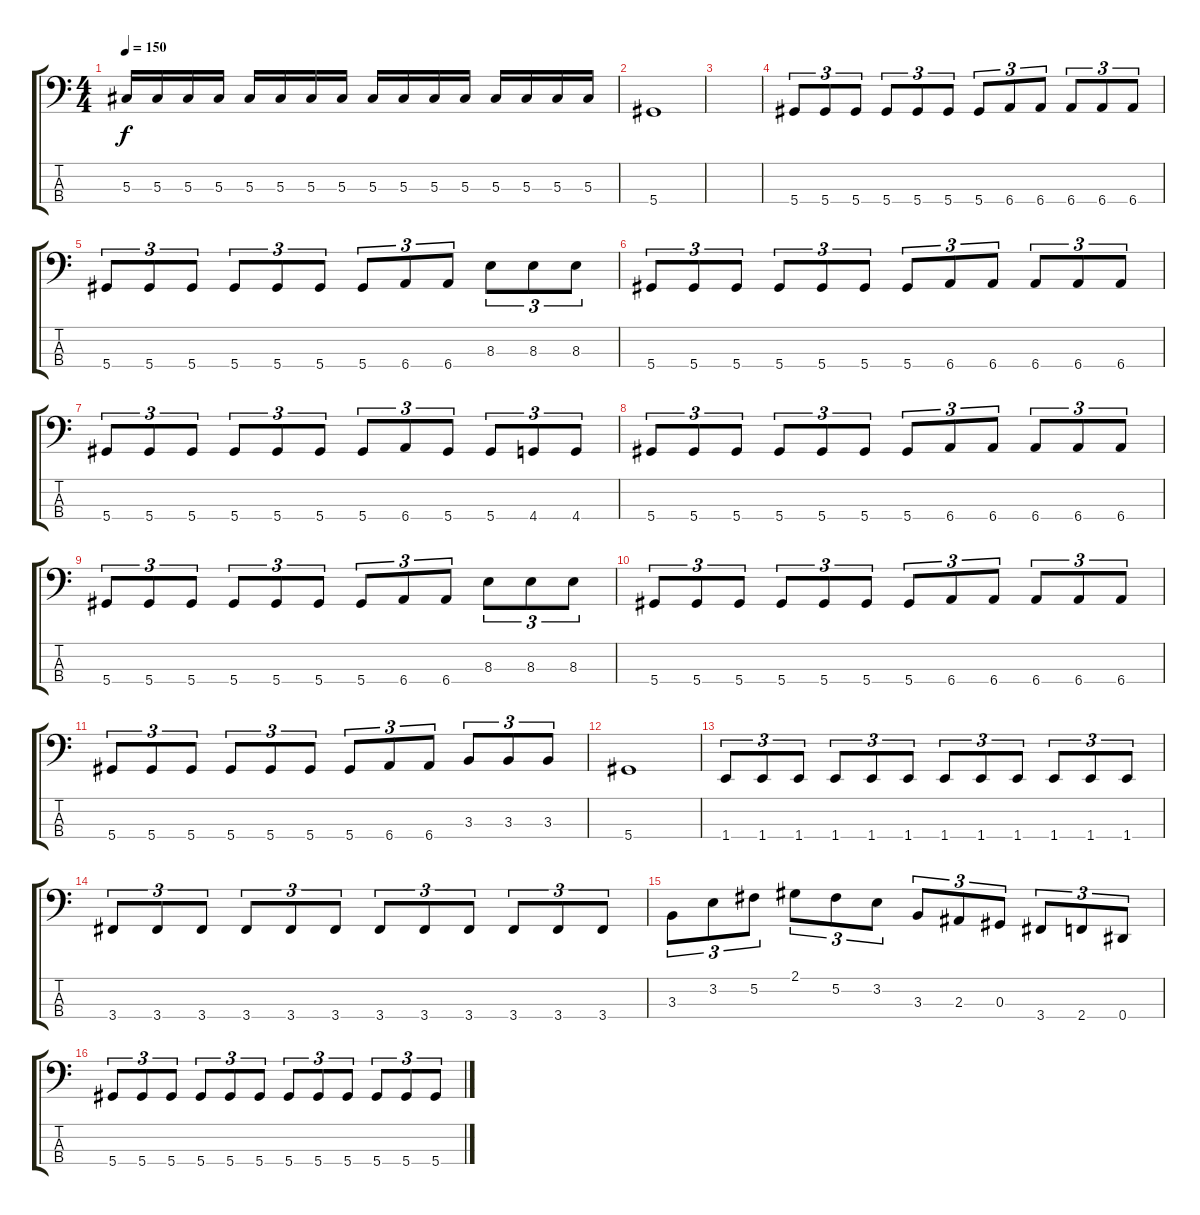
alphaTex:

\track "" {instrument electricbasspick}
\staff {score tabs}
\tuning (Gb2 Db2 Ab1 Eb1) {hide}
\ts (4 4)
\tempo 150
\clef f4
\ks c
5.3.16{dy f} 5.3.16 5.3.16 5.3.16 5.3.16 5.3.16 5.3.16 5.3.16 5.3.16 5.3.16 5.3.16 5.3.16 5.3.16 5.3.16 5.3.16 5.3.16 |
5.4.1 |
|
5.4.8{tu (3 2)} 5.4.8{tu (3 2)} 5.4.8{tu (3 2)} 5.4.8{tu (3 2)} 5.4.8{tu (3 2)} 5.4.8{tu (3 2)} 5.4.8{tu (3 2)} 6.4.8{tu (3 2)} 6.4.8{tu (3 2)} 6.4.8{tu (3 2)} 6.4.8{tu (3 2)} 6.4.8{tu (3 2)} |
5.4.8{tu (3 2)} 5.4.8{tu (3 2)} 5.4.8{tu (3 2)} 5.4.8{tu (3 2)} 5.4.8{tu (3 2)} 5.4.8{tu (3 2)} 5.4.8{tu (3 2)} 6.4.8{tu (3 2)} 6.4.8{tu (3 2)} 8.3.8{tu (3 2)} 8.3.8{tu (3 2)} 8.3.8{tu (3 2)} |
5.4.8{tu (3 2)} 5.4.8{tu (3 2)} 5.4.8{tu (3 2)} 5.4.8{tu (3 2)} 5.4.8{tu (3 2)} 5.4.8{tu (3 2)} 5.4.8{tu (3 2)} 6.4.8{tu (3 2)} 6.4.8{tu (3 2)} 6.4.8{tu (3 2)} 6.4.8{tu (3 2)} 6.4.8{tu (3 2)} |
5.4.8{tu (3 2)} 5.4.8{tu (3 2)} 5.4.8{tu (3 2)} 5.4.8{tu (3 2)} 5.4.8{tu (3 2)} 5.4.8{tu (3 2)} 5.4.8{tu (3 2)} 6.4.8{tu (3 2)} 5.4.8{tu (3 2)} 5.4.8{tu (3 2)} 4.4.8{tu (3 2)} 4.4.8{tu (3 2)} |
5.4.8{tu (3 2)} 5.4.8{tu (3 2)} 5.4.8{tu (3 2)} 5.4.8{tu (3 2)} 5.4.8{tu (3 2)} 5.4.8{tu (3 2)} 5.4.8{tu (3 2)} 6.4.8{tu (3 2)} 6.4.8{tu (3 2)} 6.4.8{tu (3 2)} 6.4.8{tu (3 2)} 6.4.8{tu (3 2)} |
5.4.8{tu (3 2)} 5.4.8{tu (3 2)} 5.4.8{tu (3 2)} 5.4.8{tu (3 2)} 5.4.8{tu (3 2)} 5.4.8{tu (3 2)} 5.4.8{tu (3 2)} 6.4.8{tu (3 2)} 6.4.8{tu (3 2)} 8.3.8{tu (3 2)} 8.3.8{tu (3 2)} 8.3.8{tu (3 2)} |
5.4.8{tu (3 2)} 5.4.8{tu (3 2)} 5.4.8{tu (3 2)} 5.4.8{tu (3 2)} 5.4.8{tu (3 2)} 5.4.8{tu (3 2)} 5.4.8{tu (3 2)} 6.4.8{tu (3 2)} 6.4.8{tu (3 2)} 6.4.8{tu (3 2)} 6.4.8{tu (3 2)} 6.4.8{tu (3 2)} |
5.4.8{tu (3 2)} 5.4.8{tu (3 2)} 5.4.8{tu (3 2)} 5.4.8{tu (3 2)} 5.4.8{tu (3 2)} 5.4.8{tu (3 2)} 5.4.8{tu (3 2)} 6.4.8{tu (3 2)} 6.4.8{tu (3 2)} 3.3.8{tu (3 2)} 3.3.8{tu (3 2)} 3.3.8{tu (3 2)} |
5.4.1 |
1.4.8{tu (3 2)} 1.4.8{tu (3 2)} 1.4.8{tu (3 2)} 1.4.8{tu (3 2)} 1.4.8{tu (3 2)} 1.4.8{tu (3 2)} 1.4.8{tu (3 2)} 1.4.8{tu (3 2)} 1.4.8{tu (3 2)} 1.4.8{tu (3 2)} 1.4.8{tu (3 2)} 1.4.8{tu (3 2)} |
3.4.8{tu (3 2)} 3.4.8{tu (3 2)} 3.4.8{tu (3 2)} 3.4.8{tu (3 2)} 3.4.8{tu (3 2)} 3.4.8{tu (3 2)} 3.4.8{tu (3 2)} 3.4.8{tu (3 2)} 3.4.8{tu (3 2)} 3.4.8{tu (3 2)} 3.4.8{tu (3 2)} 3.4.8{tu (3 2)} |
3.3.8{tu (3 2)} 3.2.8{tu (3 2)} 5.2.8{tu (3 2)} 2.1.8{tu (3 2)} 5.2.8{tu (3 2)} 3.2.8{tu (3 2)} 3.3.8{tu (3 2)} 2.3.8{tu (3 2)} 0.3.8{tu (3 2)} 3.4.8{tu (3 2)} 2.4.8{tu (3 2)} 0.4.8{tu (3 2)} |
5.4.8{tu (3 2)} 5.4.8{tu (3 2)} 5.4.8{tu (3 2)} 5.4.8{tu (3 2)} 5.4.8{tu (3 2)} 5.4.8{tu (3 2)} 5.4.8{tu (3 2)} 5.4.8{tu (3 2)} 5.4.8{tu (3 2)} 5.4.8{tu (3 2)} 5.4.8{tu (3 2)} 5.4.8{tu (3 2)}
